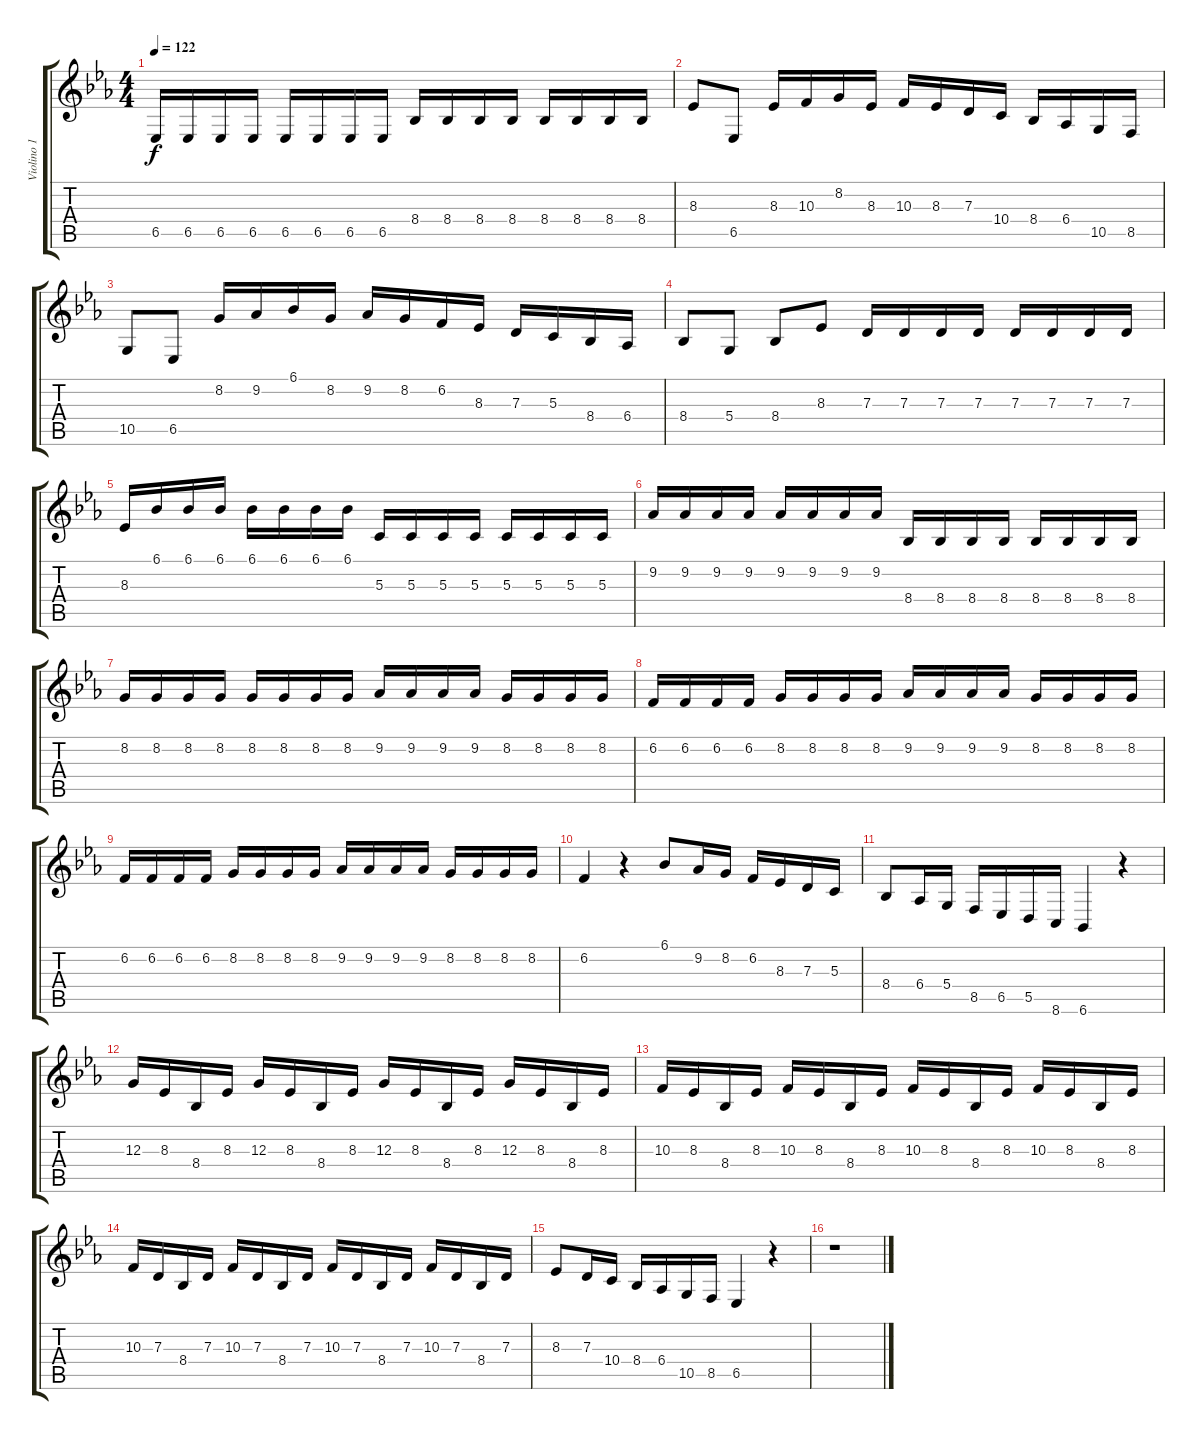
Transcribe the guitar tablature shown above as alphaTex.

\track ("Violino 1" "Violino 1") {instrument violin}
\staff {score tabs}
\tuning (E4 B3 G3 D3 A2 E2) {hide}
\ts (4 4)
\tempo 122
\clef g2
\ks eb
6.5.16{dy f instrument violin} 6.5.16 6.5.16 6.5.16 6.5.16 6.5.16 6.5.16 6.5.16 8.4.16 8.4.16 8.4.16 8.4.16 8.4.16 8.4.16 8.4.16 8.4.16 |
8.3.8 6.5.8 8.3.16 10.3.16 8.2.16 8.3.16 10.3.16 8.3.16 7.3.16 10.4.16 8.4.16 6.4.16 10.5.16 8.5.16 |
10.5.8 6.5.8 8.2.16 9.2.16 6.1.16 8.2.16 9.2.16 8.2.16 6.2.16 8.3.16 7.3.16 5.3.16 8.4.16 6.4.16 |
8.4.8 5.4.8 8.4.8 8.3.8 7.3.16 7.3.16 7.3.16 7.3.16 7.3.16 7.3.16 7.3.16 7.3.16 |
8.3.16 6.1.16 6.1.16 6.1.16 6.1.16 6.1.16 6.1.16 6.1.16 5.3.16 5.3.16 5.3.16 5.3.16 5.3.16 5.3.16 5.3.16 5.3.16 |
9.2.16 9.2.16 9.2.16 9.2.16 9.2.16 9.2.16 9.2.16 9.2.16 8.4.16 8.4.16 8.4.16 8.4.16 8.4.16 8.4.16 8.4.16 8.4.16 |
8.2.16 8.2.16 8.2.16 8.2.16 8.2.16 8.2.16 8.2.16 8.2.16 9.2.16 9.2.16 9.2.16 9.2.16 8.2.16 8.2.16 8.2.16 8.2.16 |
6.2.16 6.2.16 6.2.16 6.2.16 8.2.16 8.2.16 8.2.16 8.2.16 9.2.16 9.2.16 9.2.16 9.2.16 8.2.16 8.2.16 8.2.16 8.2.16 |
6.2.16 6.2.16 6.2.16 6.2.16 8.2.16 8.2.16 8.2.16 8.2.16 9.2.16 9.2.16 9.2.16 9.2.16 8.2.16 8.2.16 8.2.16 8.2.16 |
6.2.4 r.4 6.1.8 9.2.16 8.2.16 6.2.16 8.3.16 7.3.16 5.3.16 |
8.4.8 6.4.16 5.4.16 8.5.16 6.5.16 5.5.16 8.6.16 6.6.4 r.4 |
12.3.16 8.3.16 8.4.16 8.3.16 12.3.16 8.3.16 8.4.16 8.3.16 12.3.16 8.3.16 8.4.16 8.3.16 12.3.16 8.3.16 8.4.16 8.3.16 |
10.3.16 8.3.16 8.4.16 8.3.16 10.3.16 8.3.16 8.4.16 8.3.16 10.3.16 8.3.16 8.4.16 8.3.16 10.3.16 8.3.16 8.4.16 8.3.16 |
10.3.16 7.3.16 8.4.16 7.3.16 10.3.16 7.3.16 8.4.16 7.3.16 10.3.16 7.3.16 8.4.16 7.3.16 10.3.16 7.3.16 8.4.16 7.3.16 |
8.3.8 7.3.16 10.4.16 8.4.16 6.4.16 10.5.16 8.5.16 6.5.4 r.4 |
r.1
